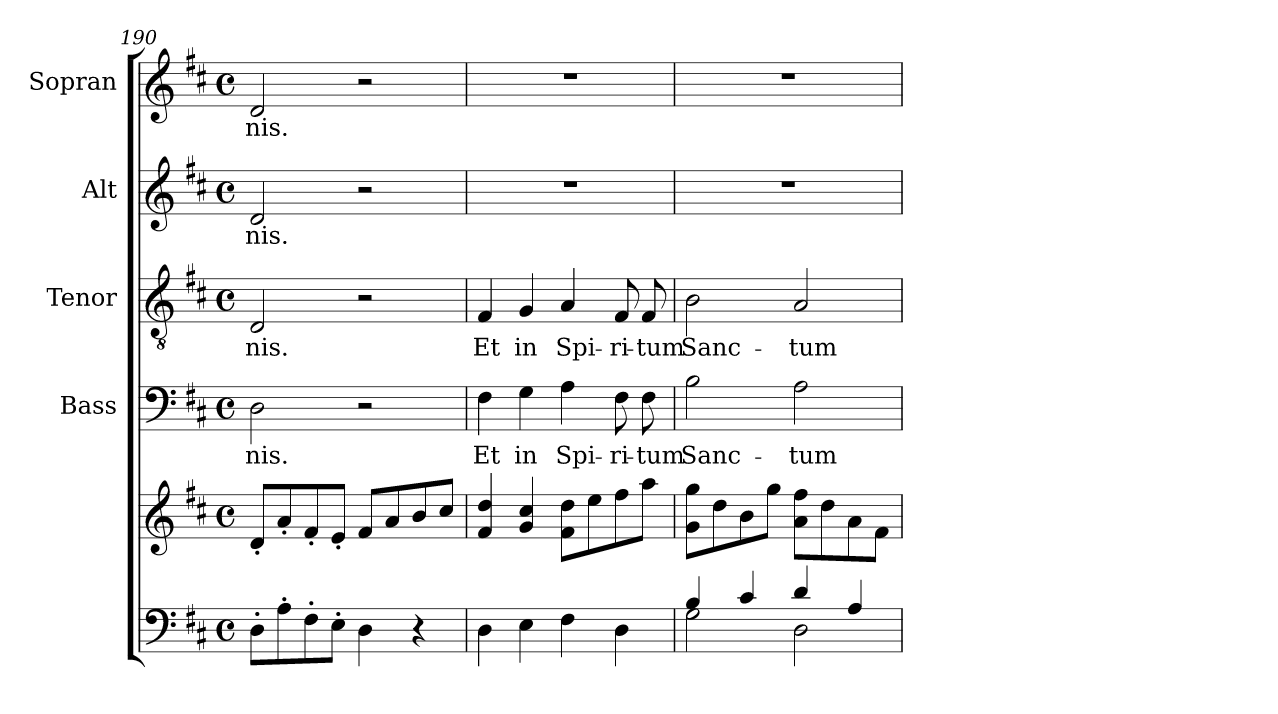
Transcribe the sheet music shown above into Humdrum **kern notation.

**kern	**kern	**kern	**text	**kern	**text	**kern	**text	**kern	**text
*part5	*part5	*part4	*part4	*part3	*part3	*part2	*part2	*part1	*part1
*staff6	*staff5	*staff4	*staff4	*staff3	*staff3	*staff2	*staff2	*staff1	*staff1
*	*	*I"Bass	*	*I"Tenor	*	*I"Alt	*	*I"Sopran	*
*	*	*I'B.	*	*I'T.	*	*I'A.	*	*I'S.	*
*clefF4	*clefG2	*clefF4	*	*clefGv2	*	*clefG2	*	*clefG2	*
*k[f#c#]	*k[f#c#]	*k[f#c#]	*	*k[f#c#]	*	*k[f#c#]	*	*k[f#c#]	*
*D:	*D:	*D:	*	*D:	*	*D:	*	*D:	*
*M4/4	*M4/4	*M4/4	*	*M4/4	*	*M4/4	*	*M4/4	*
*met(c)	*met(c)	*met(c)	*	*met(c)	*	*met(c)	*	*met(c)	*
=190	=190	=190	=190	=190	=190	=190	=190	=190	=190
!	!	!	!LO:LY:b	!	!LO:LY:b	!	!LO:LY:b	!	!LO:LY:b
8D'>\L	8d'</L	2D\	-nis.	2D/	-nis.	2d/	-nis.	2d/	-nis.
8A'>\	8a'</	.	.	.	.	.	.	.	.
8F#'>\	8f#'</	.	.	.	.	.	.	.	.
8E'>\J	8e'</J	.	.	.	.	.	.	.	.
4D\	8f#/L	2r	.	2r	.	2r	.	2r	.
.	8a/	.	.	.	.	.	.	.	.
4r	8b/	.	.	.	.	.	.	.	.
.	8cc#/J	.	.	.	.	.	.	.	.
=191	=191	=191	=191	=191	=191	=191	=191	=191	=191
!	!	!	!LO:LY:b	!	!LO:LY:b	!	!	!	!
4D\	4f#/ 4dd/	4F#\	Et	4F#/	Et	1r	.	1r	.
!	!	!	!LO:LY:b	!	!LO:LY:b	!	!	!	!
4E\	4g/ 4cc#/	4G\	in	4G/	in	.	.	.	.
!	!	!	!LO:LY:b	!	!LO:LY:b	!	!	!	!
4F#\	8f#\ 8dd\L	4A\	Spi-	4A/	Spi-	.	.	.	.
.	8ee\	.	.	.	.	.	.	.	.
!	!	!	!LO:LY:b	!	!LO:LY:b	!	!	!	!
4D\	8ff#\	8F#\	-ri-	8F#/	-ri-	.	.	.	.
!	!	!	!LO:LY:b	!	!LO:LY:b	!	!	!	!
.	8aa\J	8F#\	-tum	8F#/	-tum	.	.	.	.
!!LO:PB:g=z
=192	=192	=192	=192	=192	=192	=192	=192	=192	=192
*^	*	*	*	*	*	*	*	*	*
!	!	!	!	!LO:LY:b	!	!LO:LY:b	!	!	!	!
4B/	2G\	8g\ 8gg\L	2B\	Sanc-	2B\	Sanc-	1r	.	1r	.
.	.	8dd\	.	.	.	.	.	.	.	.
4c#/	.	8b\	.	.	.	.	.	.	.	.
.	.	8gg\J	.	.	.	.	.	.	.	.
!	!	!	!	!LO:LY:b	!	!LO:LY:b	!	!	!	!
4d/	2D\	8a\ 8ff#\L	2A\	-tum	2A/	-tum	.	.	.	.
.	.	8dd\	.	.	.	.	.	.	.	.
4A/	.	8a\	.	.	.	.	.	.	.	.
.	.	8f#\J	.	.	.	.	.	.	.	.
*v	*v	*	*	*	*	*	*	*	*	*
=	=	=	=	=	=	=	=	=	=
*-	*-	*-	*-	*-	*-	*-	*-	*-	*-
